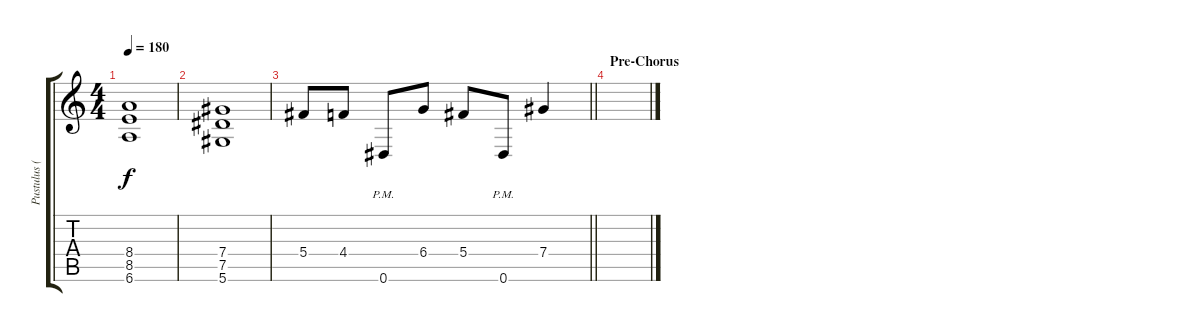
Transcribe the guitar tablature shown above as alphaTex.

\track ("Pustulus (Backup)" "Pustulus (") {instrument overdrivenguitar}
\staff {score tabs}
\tuning (Eb4 Bb3 Gb3 Db3 Ab2 Eb2) {hide}
\ts (4 4)
\tempo 180
\clef g2
\ks c
(8.4{t} 8.5{t} 6.6{t}).1{dy f} |
(7.4 7.5 5.6).1 |
\barLineRight lightlight
5.4.8 4.4.8 0.6{pm}.8 6.4.8 5.4.8 0.6{pm}.8 7.4.4 |
\section ("" "Pre-Chorus")
